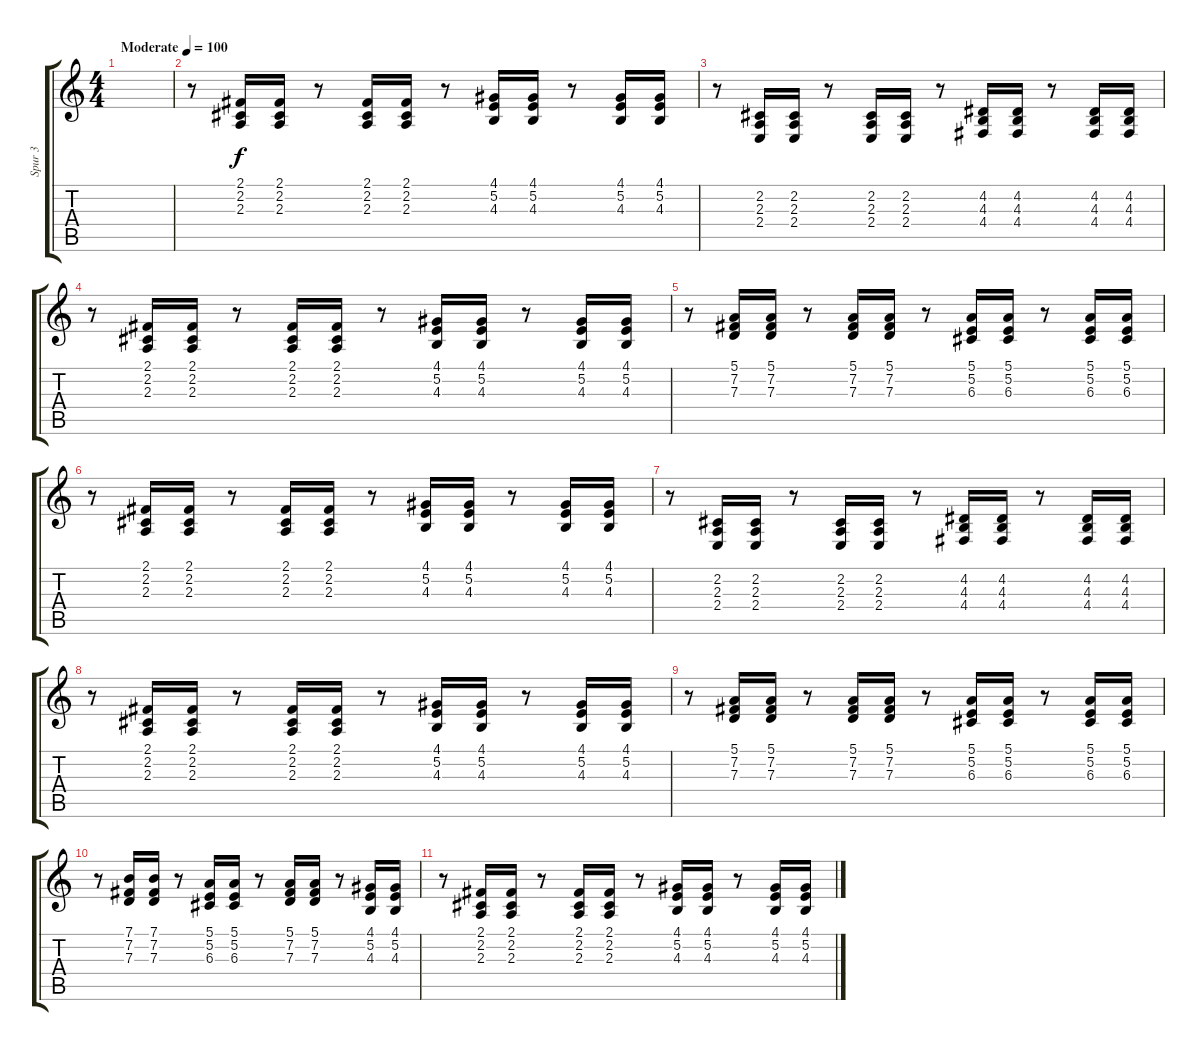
\track ("Spur 3" "Spur 3") {instrument harpsichord}
\staff {score tabs}
\tuning (E4 B3 G3 D3 A2 E2) {hide}
\ts (4 4)
\tempo (100 "Moderate")
\clef g2
\ks c
|
r.8 (2.1 2.2 2.3).16 (2.1 2.2 2.3).16 r.8 (2.1 2.2 2.3).16 (2.1 2.2 2.3).16 r.8 (4.1 5.2 4.3).16 (4.1 5.2 4.3).16 r.8 (4.1 5.2 4.3).16 (4.1 5.2 4.3).16 |
r.8 (2.2 2.3 2.4).16 (2.2 2.3 2.4).16 r.8 (2.2 2.3 2.4).16 (2.2 2.3 2.4).16 r.8 (4.2 4.3 4.4).16 (4.2 4.3 4.4).16 r.8 (4.2 4.3 4.4).16 (4.2 4.3 4.4).16 |
r.8 (2.1 2.2 2.3).16 (2.1 2.2 2.3).16 r.8 (2.1 2.2 2.3).16 (2.1 2.2 2.3).16 r.8 (4.1 5.2 4.3).16 (4.1 5.2 4.3).16 r.8 (4.1 5.2 4.3).16 (4.1 5.2 4.3).16 |
r.8 (5.1 7.2 7.3).16 (5.1 7.2 7.3).16 r.8 (5.1 7.2 7.3).16 (5.1 7.2 7.3).16 r.8 (5.1 5.2 6.3).16 (5.1 5.2 6.3).16 r.8 (5.1 5.2 6.3).16 (5.1 5.2 6.3).16 |
r.8 (2.1 2.2 2.3).16 (2.1 2.2 2.3).16 r.8 (2.1 2.2 2.3).16 (2.1 2.2 2.3).16 r.8 (4.1 5.2 4.3).16 (4.1 5.2 4.3).16 r.8 (4.1 5.2 4.3).16 (4.1 5.2 4.3).16 |
r.8 (2.2 2.3 2.4).16 (2.2 2.3 2.4).16 r.8 (2.2 2.3 2.4).16 (2.2 2.3 2.4).16 r.8 (4.2 4.3 4.4).16 (4.2 4.3 4.4).16 r.8 (4.2 4.3 4.4).16 (4.2 4.3 4.4).16 |
r.8 (2.1 2.2 2.3).16 (2.1 2.2 2.3).16 r.8 (2.1 2.2 2.3).16 (2.1 2.2 2.3).16 r.8 (4.1 5.2 4.3).16 (4.1 5.2 4.3).16 r.8 (4.1 5.2 4.3).16 (4.1 5.2 4.3).16 |
r.8 (5.1 7.2 7.3).16 (5.1 7.2 7.3).16 r.8 (5.1 7.2 7.3).16 (5.1 7.2 7.3).16 r.8 (5.1 5.2 6.3).16 (5.1 5.2 6.3).16 r.8 (5.1 5.2 6.3).16 (5.1 5.2 6.3).16 |
r.8 (7.1 7.2 7.3).16 (7.1 7.2 7.3).16 r.8 (5.1 5.2 6.3).16 (5.1 5.2 6.3).16 r.8 (5.1 7.2 7.3).16 (5.1 7.2 7.3).16 r.8 (4.1 5.2 4.3).16 (4.1 5.2 4.3).16 |
r.8 (2.1 2.2 2.3).16 (2.1 2.2 2.3).16 r.8 (2.1 2.2 2.3).16 (2.1 2.2 2.3).16 r.8 (4.1 5.2 4.3).16 (4.1 5.2 4.3).16 r.8 (4.1 5.2 4.3).16 (4.1 5.2 4.3).16
